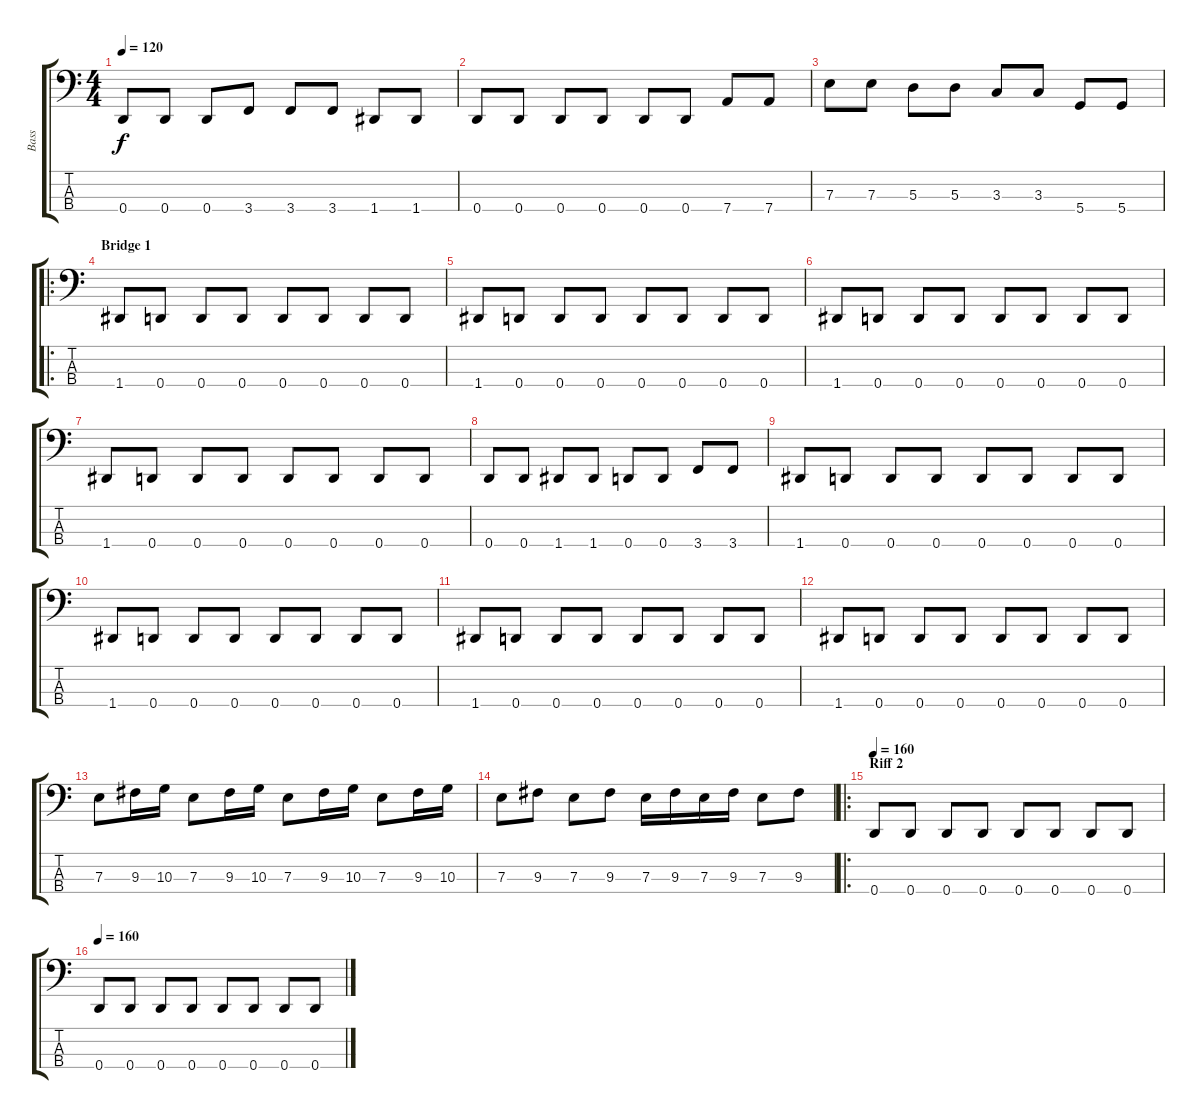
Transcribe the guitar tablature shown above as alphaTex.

\track ("Bass" "Bass") {instrument electricbassfinger}
\staff {score tabs}
\tuning (G2 D2 A1 D1) {hide}
\ts (4 4)
\tempo 120
\clef f4
\ks c
0.4.8{dy f} 0.4.8 0.4.8 3.4.8 3.4.8 3.4.8 1.4.8 1.4.8 |
0.4.8 0.4.8 0.4.8 0.4.8 0.4.8 0.4.8 7.4.8 7.4.8 |
7.3.8 7.3.8 5.3.8 5.3.8 3.3.8 3.3.8 5.4.8 5.4.8 |
\ro
\section ("" "Bridge 1")
1.4.8 0.4.8 0.4.8 0.4.8 0.4.8 0.4.8 0.4.8 0.4.8 |
1.4.8 0.4.8 0.4.8 0.4.8 0.4.8 0.4.8 0.4.8 0.4.8 |
1.4.8 0.4.8 0.4.8 0.4.8 0.4.8 0.4.8 0.4.8 0.4.8 |
1.4.8 0.4.8 0.4.8 0.4.8 0.4.8 0.4.8 0.4.8 0.4.8 |
0.4.8 0.4.8 1.4.8 1.4.8 0.4.8 0.4.8 3.4.8 3.4.8 |
1.4.8 0.4.8 0.4.8 0.4.8 0.4.8 0.4.8 0.4.8 0.4.8 |
1.4.8 0.4.8 0.4.8 0.4.8 0.4.8 0.4.8 0.4.8 0.4.8 |
1.4.8 0.4.8 0.4.8 0.4.8 0.4.8 0.4.8 0.4.8 0.4.8 |
1.4.8 0.4.8 0.4.8 0.4.8 0.4.8 0.4.8 0.4.8 0.4.8 |
7.3.8 9.3.16 10.3.16 7.3.8 9.3.16 10.3.16 7.3.8 9.3.16 10.3.16 7.3.8 9.3.16 10.3.16 |
7.3.8 9.3.8 7.3.8 9.3.8 7.3.16 9.3.16 7.3.16 9.3.16 7.3.8 9.3.8 |
\ro
\section ("" "Riff 2")
\tempo 160
0.4.8 0.4.8 0.4.8 0.4.8 0.4.8 0.4.8 0.4.8 0.4.8 |
\tempo 160
0.4.8 0.4.8 0.4.8 0.4.8 0.4.8 0.4.8 0.4.8 0.4.8
